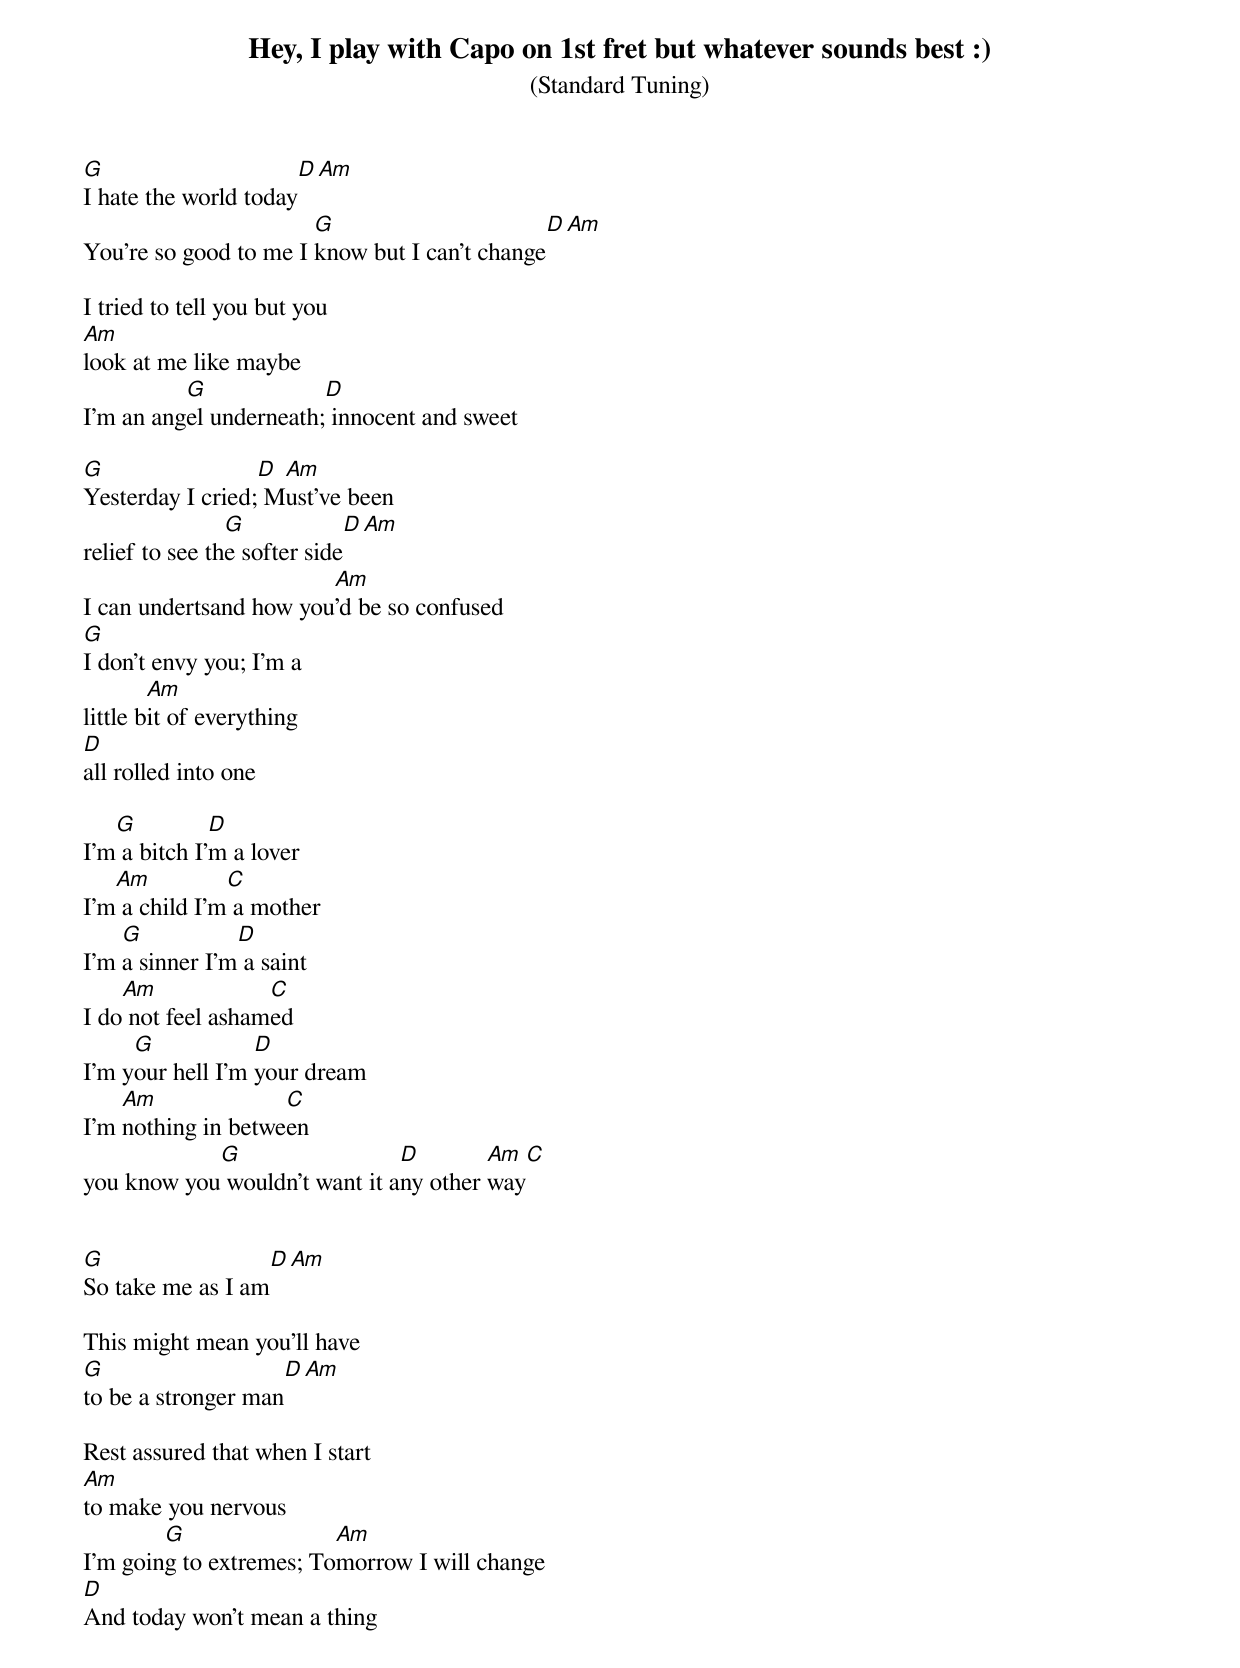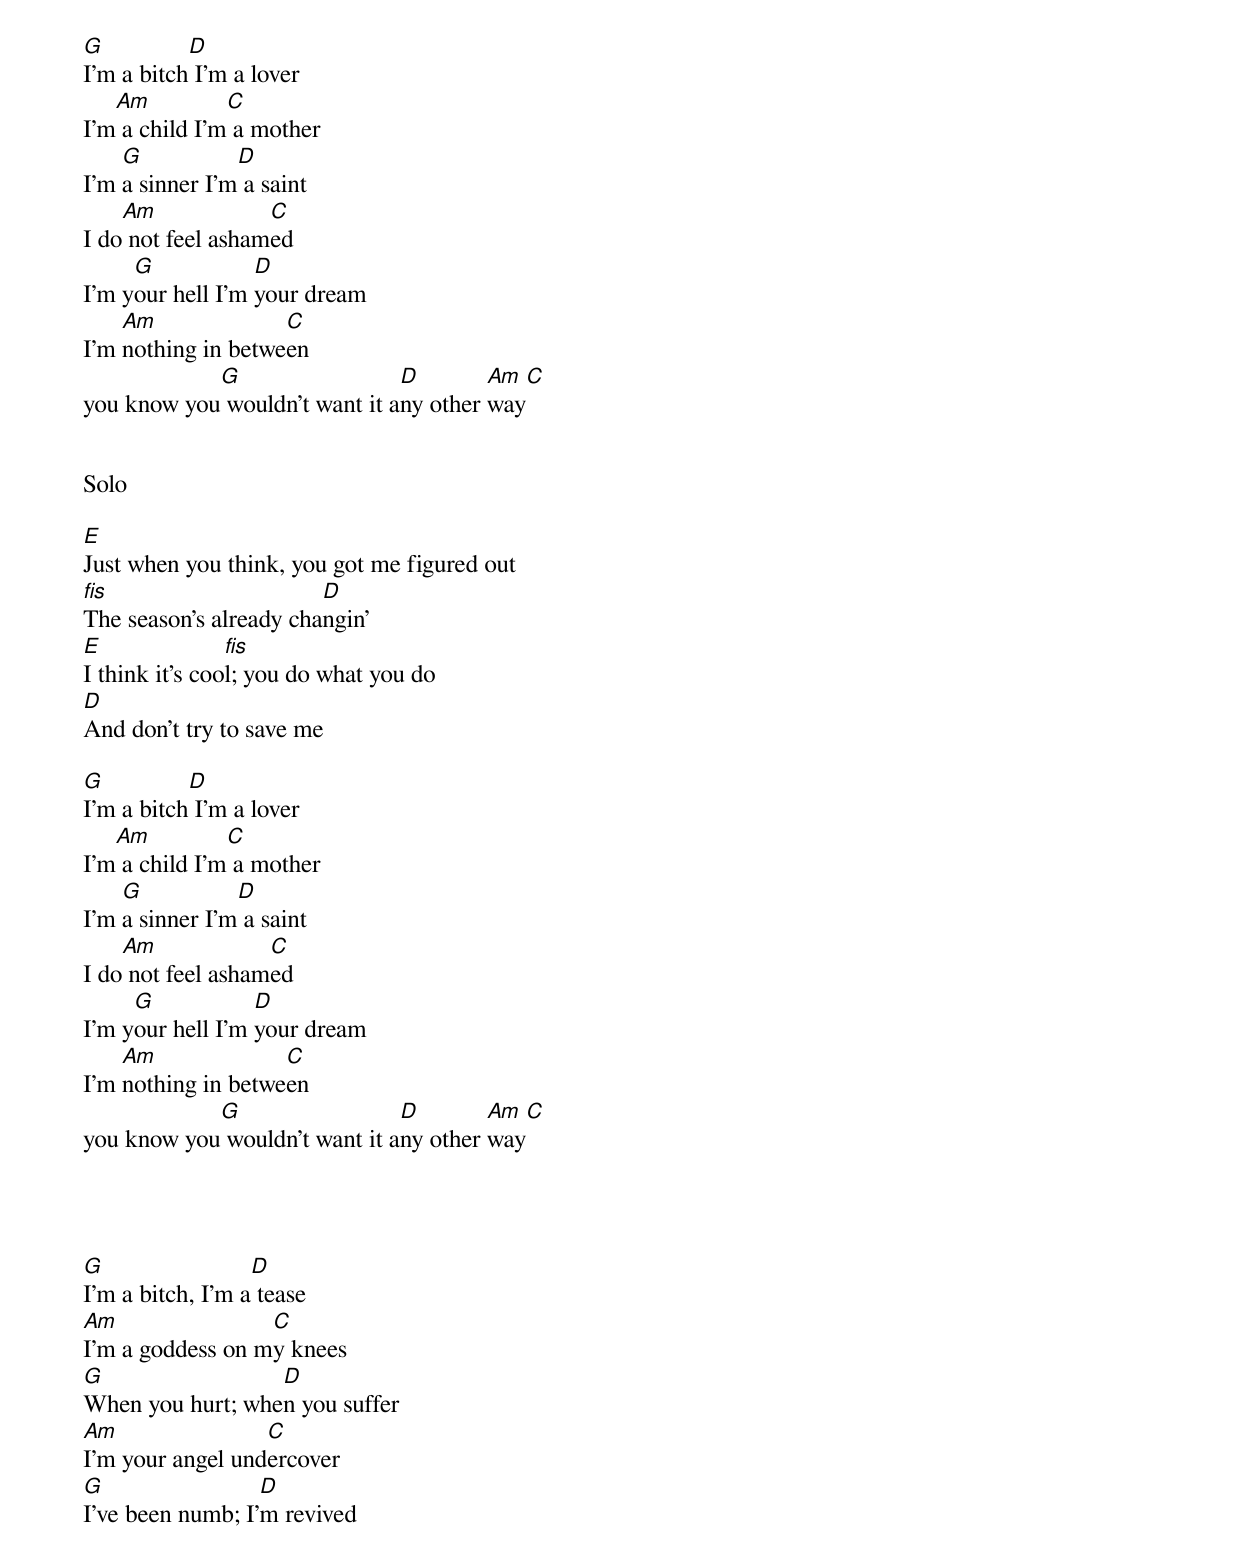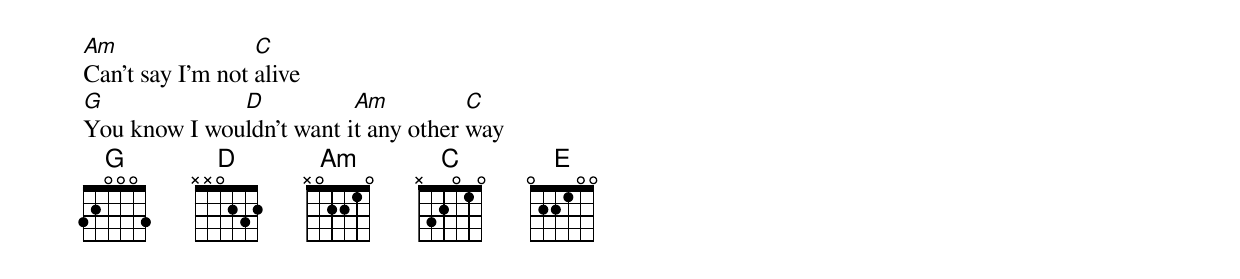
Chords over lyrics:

Hey, I play with Capo on 1st fret but whatever sounds best :)
(Standard Tuning)




G                      D Am
I hate the world today
                       G                      D Am
You're so good to me I know but I can't change

I tried to tell you but you
Am
look at me like maybe
          G             D
I'm an angel underneath; innocent and sweet

G                 D Am
Yesterday I cried; Must've been
                G             D Am
relief to see the softer side
                        Am
I can undertsand how you'd be so confused
G
I don't envy you; I'm a
        Am
little bit of everything
D
all rolled into one

   G          D
I'm a bitch I'm a lover
   Am          C
I'm a child I'm a mother
    G           D
I'm a sinner I'm a saint
    Am             C
I do not feel ashamed
     G            D
I'm your hell I'm your dream
    Am              C
I'm nothing in between
            G                  D        Am    C
you know you wouldn't want it any other way


G                      D Am
So take me as I am

This might mean you'll have
G                      D Am
to be a stronger man

Rest assured that when I start
Am
to make you nervous
        G                Am
I'm going to extremes; Tomorrow I will change
D
And today won't mean a thing

G          D
I'm a bitch I'm a lover
   Am          C
I'm a child I'm a mother
    G           D
I'm a sinner I'm a saint
    Am             C
I do not feel ashamed
     G            D
I'm your hell I'm your dream
    Am              C
I'm nothing in between
            G                  D        Am    C
you know you wouldn't want it any other way


Solo

E
Just when you think, you got me figured out
fis                     D
The season's already changin'
E               fis
I think it's cool; you do what you do
D
And don't try to save me

G          D
I'm a bitch I'm a lover
   Am          C
I'm a child I'm a mother
    G           D
I'm a sinner I'm a saint
    Am             C
I do not feel ashamed
     G            D
I'm your hell I'm your dream
    Am              C
I'm nothing in between
            G                  D        Am    C
you know you wouldn't want it any other way




G                 D
I'm a bitch, I'm a tease
Am                C
I'm a goddess on my knees
G                 D
When you hurt; when you suffer
Am                C
I'm your angel undercover
G                 D
I've been numb; I'm revived
Am                C
Can't say I'm not alive
G             D           Am          C
You know I wouldn't want it any other way
